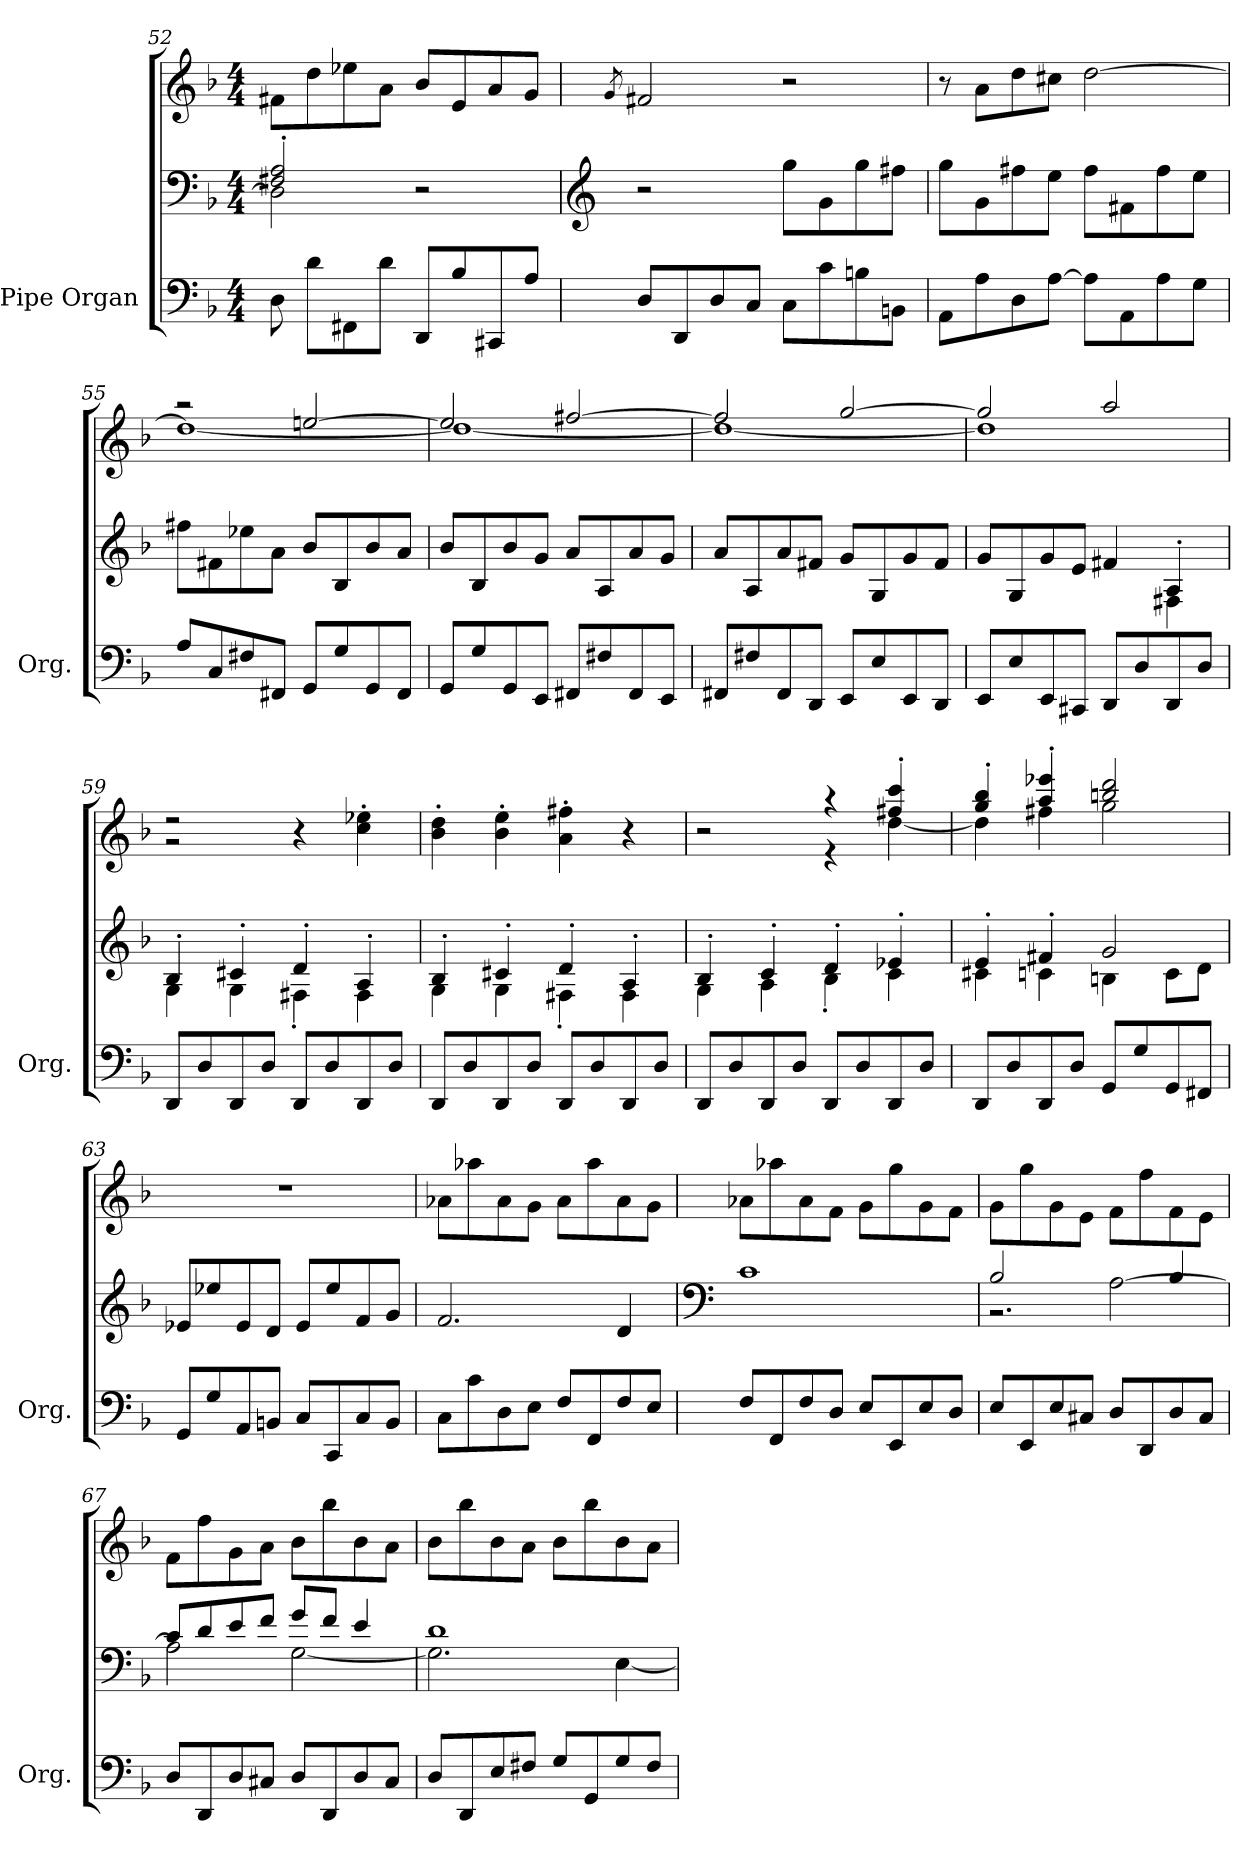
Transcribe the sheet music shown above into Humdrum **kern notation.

**kern	**kern	**kern
*part1	*part1	*part1
*staff3	*staff2	*staff1
*I"Pipe Organ	*	*
*I'Org.	*	*
!!LO:LB:g=z
*clefF4	*clefF4	*clefG2
*k[b-]	*k[b-]	*k[b-]
*M4/4	*M4/4	*M4/4
=52	=52	=52
*	*^	*
8D\	2F#X/' 2A/'	2D\]	8f#X\L
8d\L	.	.	8dd\
8FF#X\	.	.	8ee-X\
8d\J	.	.	8a\J
8DD/L	2r	2ryy	8b-/L
8B-/	.	.	8e/
8CC#X/	.	.	8a/
8A/J	.	.	8g/J
*	*v	*v	*
=53	=53	=53
*	*clefG2	*
.	.	8qg/
8D/L	2r	2f#X/
8DD/	.	.
8D/	.	.
8C/J	.	.
8C\L	8gg\L	2r
8c\	8g\	.
8Bn\	8gg\	.
8BBn\J	8ff#X\J	.
=54	=54	=54
8AA\L	8gg\L	8r
8A\	8g\	8a\L
8D\	8ff#X\	8dd\
[8A\J	8ee\J	8cc#X\J
8A\L]	8ff#\L	[2dd\
8AA\	8f#X\	.
8A\	8ff#\	.
8G\J	8ee\J	.
=55	=55	=55
*	*	*^
8A/L	8ff#X\L	2r	1dd_
8C/	8f#X\	.	.
8F#X/	8ee-X\	.	.
8FF#X/J	8a\J	.	.
8GG/L	8b-/L	[2eeni/	.
8G/	8B-/	.	.
8GG/	8b-/	.	.
8FF#/J	8a/J	.	.
!!LO:LB:g=z	!!
=56	=56	=56	=56
8GG/L	8b-/L	2ee/]	1dd_
8G/	8B-/	.	.
8GG/	8b-/	.	.
8EE/J	8g/J	.	.
8FF#X/L	8a/L	[2ff#X/	.
8F#X/	8A/	.	.
8FF#/	8a/	.	.
8EE/J	8g/J	.	.
=57	=57	=57	=57
8FF#X/L	8a/L	2ff#/]	1dd_
8F#X/	8A/	.	.
8FF#/	8a/	.	.
8DD/J	8f#X/J	.	.
8EE/L	8g/L	[2gg/	.
8E/	8G/	.	.
8EE/	8g/	.	.
8DD/J	8f#/J	.	.
=58	=58	=58	=58
*	*^	*	*
8EE/L	8g/L	2.ryy	2gg/]	1dd]
8E/	8G/	.	.	.
8EE/	8g/	.	.	.
8CC#X/J	8e/J	.	.	.
8DD/L	4f#X/	.	2aa/	.
8D/	.	.	.	.
8DD/	4A'/	4F#X\	.	.
8D/J	.	.	.	.
=59	=59	=59	=59	=59
8DD/L	4B-'/	4G\	2r	2r
8D/	.	.	.	.
8DD/	4c#X'/	4G\	.	.
8D/J	.	.	.	.
8DD/L	4d'/	4F#X'\	4r	2ryy
8D/	.	.	.	.
8DD/	4A'/	4F#\	4cc\' 4ee-X\'	.
8D/J	.	.	.	.
*	*	*	*v	*v
!!LO:LB:g=z
=60	=60	=60	=60
8DD/L	4B-'/	4G\	4b-\' 4dd\'
8D/	.	.	.
8DD/	4c#X'/	4G\	4b-\' 4ee\'
8D/J	.	.	.
8DD/L	4d'/	4F#X'\	4a\' 4ff#X\'
8D/	.	.	.
8DD/	4A'/	4F#\	4r
8D/J	.	.	.
=61	=61	=61	=61
*	*	*	*^
8DD/L	4B-'/	4G\	2r	2ryy
8D/	.	.	.	.
8DD/	4c'/	4A\	.	.
8D/J	.	.	.	.
8DD/L	4d'/	4B-'\	4r	4r
8D/	.	.	.	.
8DD/	4e-X'/	4c\	4ff#X/' 4ccc/'	[4dd\
8D/J	.	.	.	.
=62	=62	=62	=62	=62
8DD/L	4e'/	4c#X\	4gg/' 4bb-/'	4dd\]
8D/	.	.	.	.
8DD/	4f#X'/	4cn\	4aa/' 4eee-X/'	4ff#X\
8D/J	.	.	.	.
8GG/L	2g/	4Bn\	2bbn/ 2ddd/	2gg\
8G/	.	.	.	.
8GG/	.	8c\L	.	.
8FF#X/J	.	8d\J	.	.
*	*v	*v	*	*
*	*	*v	*v
=63	=63	=63
8GG/L	8e-X/L	1r
8G/	8ee-X/	.
8AA/	8e-/	.
8BBn/J	8d/J	.
8C/L	8e-/L	.
8CC/	8ee-/	.
8C/	8f/	.
8BB/J	8g/J	.
=64	=64	=64
8C\L	2.f/	8a-X\L
8c\	.	8aa-X\
8D\	.	8a-\
8E\J	.	8g\J
8F/L	.	8a-\L
8FF/	.	8aa-\
8F/	4d/	8a-\
8E/J	.	8g\J
!!LO:PB:g=z
=65	=65	=65
*	*clefF4	*
8F/L	1c	8a-X\L
8FF/	.	8aa-X\
8F/	.	8a-\
8D/J	.	8f\J
8E/L	.	8g\L
8EE/	.	8gg\
8E/	.	8g\
8D/J	.	8f\J
=66	=66	=66
*	*^	*
8E/L	2B-/	2.r	8g\L
8EE/	.	.	8gg\
8E/	.	.	8g\
8C#X/J	.	.	8e\J
8D/L	[2A\	.	8f\L
8DD/	.	.	8ff\
8D/	.	4B-/	8f\
8C#/J	.	.	8e\J
=67	=67	=67	=67
8D/L	8c/L	2A\]	8f\L
8DD/	8d/	.	8ff\
8D/	8e/	.	8g\
8C#X/J	8f/J	.	8a\J
8D/L	8g/L	[2G\	8b-\L
8DD/	8f/J	.	8bb-\
8D/	4e/	.	8b-\
8C#/J	.	.	8a\J
=68	=68	=68	=68
8D/L	1d	2.G\]	8b-\L
8DD/	.	.	8bb-\
8E/	.	.	8b-\
8F#X/J	.	.	8a\J
8G/L	.	.	8b-\L
8GG/	.	.	8bb-\
8G/	.	[4E\	8b-\
8F#/J	.	.	8a\J
*	*v	*v	*
=	=	=
*-	*-	*-
